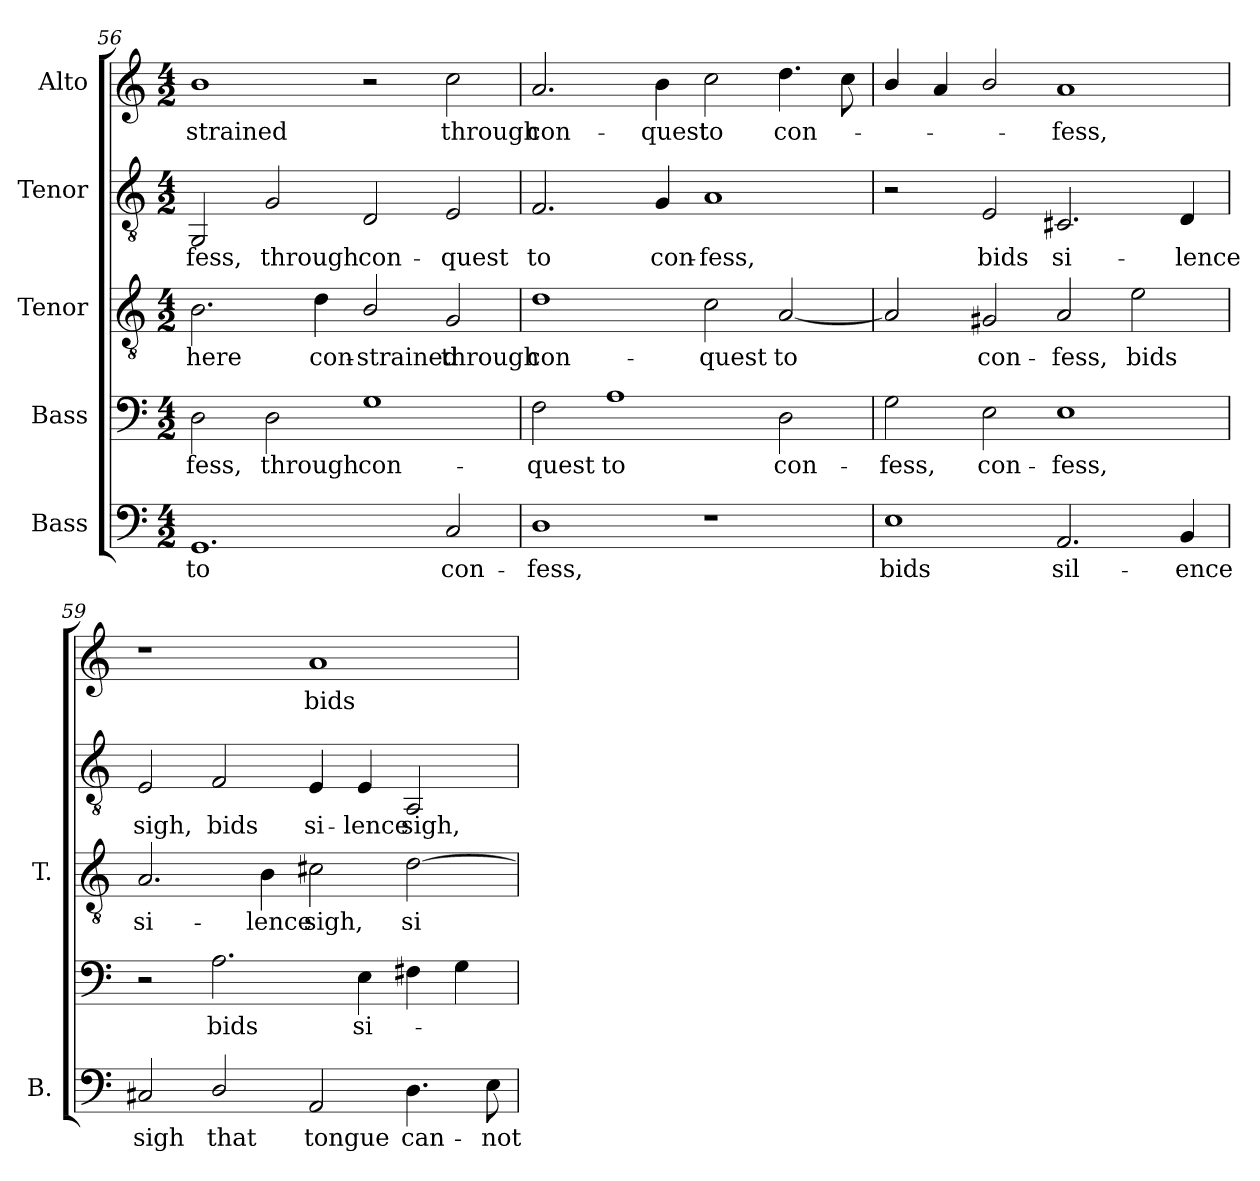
**kern	**text	**kern	**text	**kern	**text	**kern	**text	**kern	**text
*part5	*part5	*part4	*part4	*part3	*part3	*part2	*part2	*part1	*part1
*staff5	*staff5	*staff4	*staff4	*staff3	*staff3	*staff2	*staff2	*staff1	*staff1
*I"Bass	*	*I"Bass	*	*I"Tenor	*	*I"Tenor	*	*I"Alto	*
*I'B.	*	*	*	*I'T.	*	*	*	*	*
*clefF4	*	*clefF4	*	*clefGv2	*	*clefGv2	*	*clefG2	*
*	*	*	*	*ITrd7c12	*	*	*	*	*
*k[]	*	*k[]	*	*k[]	*	*k[]	*	*k[]	*
*C:	*	*C:	*	*C:	*	*C:	*	*C:	*
*M4/2	*	*M4/2	*	*M4/2	*	*M4/2	*	*M4/2	*
=56	=56	=56	=56	=56	=56	=56	=56	=56	=56
!	!LO:LY:b:color=#000000	!	!	!	!	!	!	!	!
!	!	!	!LO:LY:b:color=#000000	!	!	!	!	!	!
!	!	!	!	!	!LO:LY:b:color=#000000	!	!	!	!
!	!	!	!	!	!	!	!LO:LY:b:color=#000000	!	!
!	!	!	!	!	!	!	!	!	!LO:LY:b:color=#000000
1.GGi	to	2Di\	-fess,	2.BBi\	here	2GGi/	-fess,	1bi	-strained
!	!	!	!LO:LY:b:color=#000000	!	!	!	!	!	!
!	!	!	!	!	!	!	!LO:LY:b:color=#000000	!	!
.	.	2Di\	through	.	.	2Gi/	through	.	.
!	!	!	!	!	!LO:LY:b:color=#000000	!	!	!	!
.	.	.	.	4Di\	con-	.	.	.	.
!	!	!	!LO:LY:b:color=#000000	!	!	!	!	!	!
!	!	!	!	!	!LO:LY:b:color=#000000	!	!	!	!
!	!	!	!	!	!	!	!LO:LY:b:color=#000000	!	!
.	.	1Gi	con-	2BBi/	-strained	2Di/	con-	2r	.
!	!LO:LY:b:color=#000000	!	!	!	!	!	!	!	!
!	!	!	!	!	!LO:LY:b:color=#000000	!	!	!	!
!	!	!	!	!	!	!	!LO:LY:b:color=#000000	!	!
!	!	!	!	!	!	!	!	!	!LO:LY:b:color=#000000
2Ci/	con-	.	.	2GGi/	through	2Ei/	-quest	2cci\	through
!!LO:LB:g=z
=57	=57	=57	=57	=57	=57	=57	=57	=57	=57
!	!LO:LY:b:color=#000000	!	!	!	!	!	!	!	!
!	!	!	!LO:LY:b:color=#000000	!	!	!	!	!	!
!	!	!	!	!	!LO:LY:b:color=#000000	!	!	!	!
!	!	!	!	!	!	!	!LO:LY:b:color=#000000	!	!
!	!	!	!	!	!	!	!	!	!LO:LY:b:color=#000000
1Di	-fess,	2Fi\	-quest	1Di	con-	2.Fi/	to	2.ai/	con-
!	!	!	!LO:LY:b:color=#000000	!	!	!	!	!	!
.	.	1Ai	to	.	.	.	.	.	.
!	!	!	!	!	!	!	!LO:LY:b:color=#000000	!	!
!	!	!	!	!	!	!	!	!	!LO:LY:b:color=#000000
.	.	.	.	.	.	4Gi/	con-	4bi\	-quest
!	!	!	!	!	!LO:LY:b:color=#000000	!	!	!	!
!	!	!	!	!	!	!	!LO:LY:b:color=#000000	!	!
!	!	!	!	!	!	!	!	!	!LO:LY:b:color=#000000
1r	.	.	.	2Ci\	-quest	1Ai	-fess,	2cci\	to
!	!	!	!LO:LY:b:color=#000000	!	!	!	!	!	!
!	!	!	!	!	!LO:LY:b:color=#000000	!	!	!	!
!	!	!	!	!	!	!	!	!	!LO:LY:b:color=#000000
.	.	2Di\	con-	[2AAi/	to	.	.	4.ddi\	con-
.	.	.	.	.	.	.	.	8cci\	.
=58	=58	=58	=58	=58	=58	=58	=58	=58	=58
!	!LO:LY:b:color=#000000	!	!	!	!	!	!	!	!
!	!	!	!LO:LY:b:color=#000000	!	!	!	!	!	!
1Ei	bids	2Gi\	-fess,	2AAi/]	.	2r	.	4bi/	.
.	.	.	.	.	.	.	.	4ai/	.
!	!	!	!LO:LY:b:color=#000000	!	!	!	!	!	!
!	!	!	!	!	!LO:LY:b:color=#000000	!	!	!	!
!	!	!	!	!	!	!	!LO:LY:b:color=#000000	!	!
.	.	2Ei\	con-	2GG#Xi/	con-	2Ei/	bids	2bi/	.
!	!LO:LY:b:color=#000000	!	!	!	!	!	!	!	!
!	!	!	!LO:LY:b:color=#000000	!	!	!	!	!	!
!	!	!	!	!	!LO:LY:b:color=#000000	!	!	!	!
!	!	!	!	!	!	!	!LO:LY:b:color=#000000	!	!
!	!	!	!	!	!	!	!	!	!LO:LY:b:color=#000000
2.AAi/	sil-	1Ei	-fess,	2AAi/	-fess,	2.C#Xi/	si-	1ai	-fess,
!	!	!	!	!	!LO:LY:b:color=#000000	!	!	!	!
.	.	.	.	2Ei\	bids	.	.	.	.
!	!LO:LY:b:color=#000000	!	!	!	!	!	!	!	!
!	!	!	!	!	!	!	!LO:LY:b:color=#000000	!	!
4BBi/	-ence	.	.	.	.	4Di/	-lence	.	.
=59	=59	=59	=59	=59	=59	=59	=59	=59	=59
!	!LO:LY:b:color=#000000	!	!	!	!	!	!	!	!
!	!	!	!	!	!LO:LY:b:color=#000000	!	!	!	!
!	!	!	!	!	!	!	!LO:LY:b:color=#000000	!	!
2C#Xi/	sigh	2r	.	2.AAi/	si-	2Ei/	sigh,	1r	.
!	!LO:LY:b:color=#000000	!	!	!	!	!	!	!	!
!	!	!	!LO:LY:b:color=#000000	!	!	!	!	!	!
!	!	!	!	!	!	!	!LO:LY:b:color=#000000	!	!
2Di/	that	2.Ai\	bids	.	.	2Fi/	bids	.	.
!	!	!	!	!	!LO:LY:b:color=#000000	!	!	!	!
.	.	.	.	4BBi\	-lence	.	.	.	.
!	!LO:LY:b:color=#000000	!	!	!	!	!	!	!	!
!	!	!	!	!	!LO:LY:b:color=#000000	!	!	!	!
!	!	!	!	!	!	!	!LO:LY:b:color=#000000	!	!
!	!	!	!	!	!	!	!	!	!LO:LY:b:color=#000000
2AAi/	tongue	.	.	2C#Xi\	sigh,	4Ei/	si-	1ai	bids
!	!	!	!LO:LY:b:color=#000000	!	!	!	!	!	!
!	!	!	!	!	!	!	!LO:LY:b:color=#000000	!	!
.	.	4Ei\	si-	.	.	4Ei/	-lence	.	.
!	!LO:LY:b:color=#000000	!	!	!	!	!	!	!	!
!	!	!	!	!	!LO:LY:b:color=#000000	!	!	!	!
!	!	!	!	!	!	!	!LO:LY:b:color=#000000	!	!
4.Di\	can-	4F#Xi\	.	[2Di\	si-	2AAi/	sigh,	.	.
.	.	4Gi\	.	.	.	.	.	.	.
!	!LO:LY:b:color=#000000	!	!	!	!	!	!	!	!
8Ei\	-not	.	.	.	.	.	.	.	.
=	=	=	=	=	=	=	=	=	=
*-	*-	*-	*-	*-	*-	*-	*-	*-	*-
